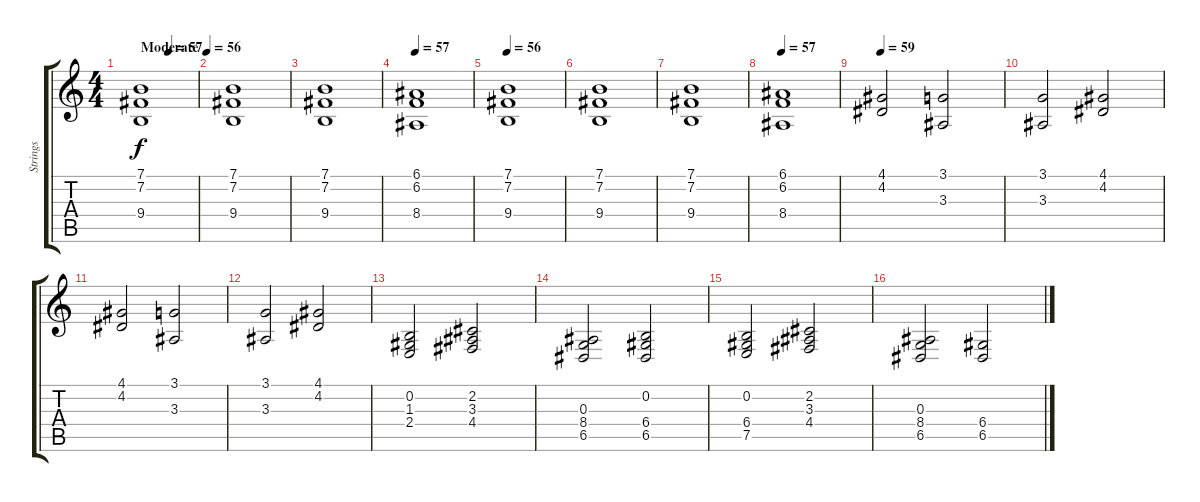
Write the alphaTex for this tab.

\track ("Strings" "Strings") {instrument pad2warm}
\staff {score tabs}
\tuning (E4 B3 G3 D3 A2 E2) {hide}
\ts (4 4)
\tempo (56 "Moderate")
\tempo (57 0.5)
\tempo (56 "Moderate")
\clef g2
\ks c
(7.1 7.2 9.4).1{dy f instrument pad2warm} |
(7.1 7.2 9.4).1 |
(7.1 7.2 9.4).1 |
\tempo 57
(6.1 6.2 8.4).1 |
\tempo 56
(7.1 7.2 9.4).1 |
(7.1 7.2 9.4).1 |
(7.1 7.2 9.4).1 |
\tempo 57
(6.1 6.2 8.4).1 |
\tempo 59
(4.1 4.2).2 (3.1 3.3).2 |
(3.1 3.3).2 (4.1 4.2).2 |
(4.1 4.2).2 (3.1 3.3).2 |
(3.1 3.3).2 (4.1 4.2).2 |
(0.2 1.3 2.4).2 (2.2 3.3 4.4).2 |
(0.3 8.4 6.5).2 (0.2 6.4 6.5).2 |
(0.2 6.4 7.5).2 (2.2 3.3 4.4).2 |
(0.3 8.4 6.5).2 (6.4 6.5).2
